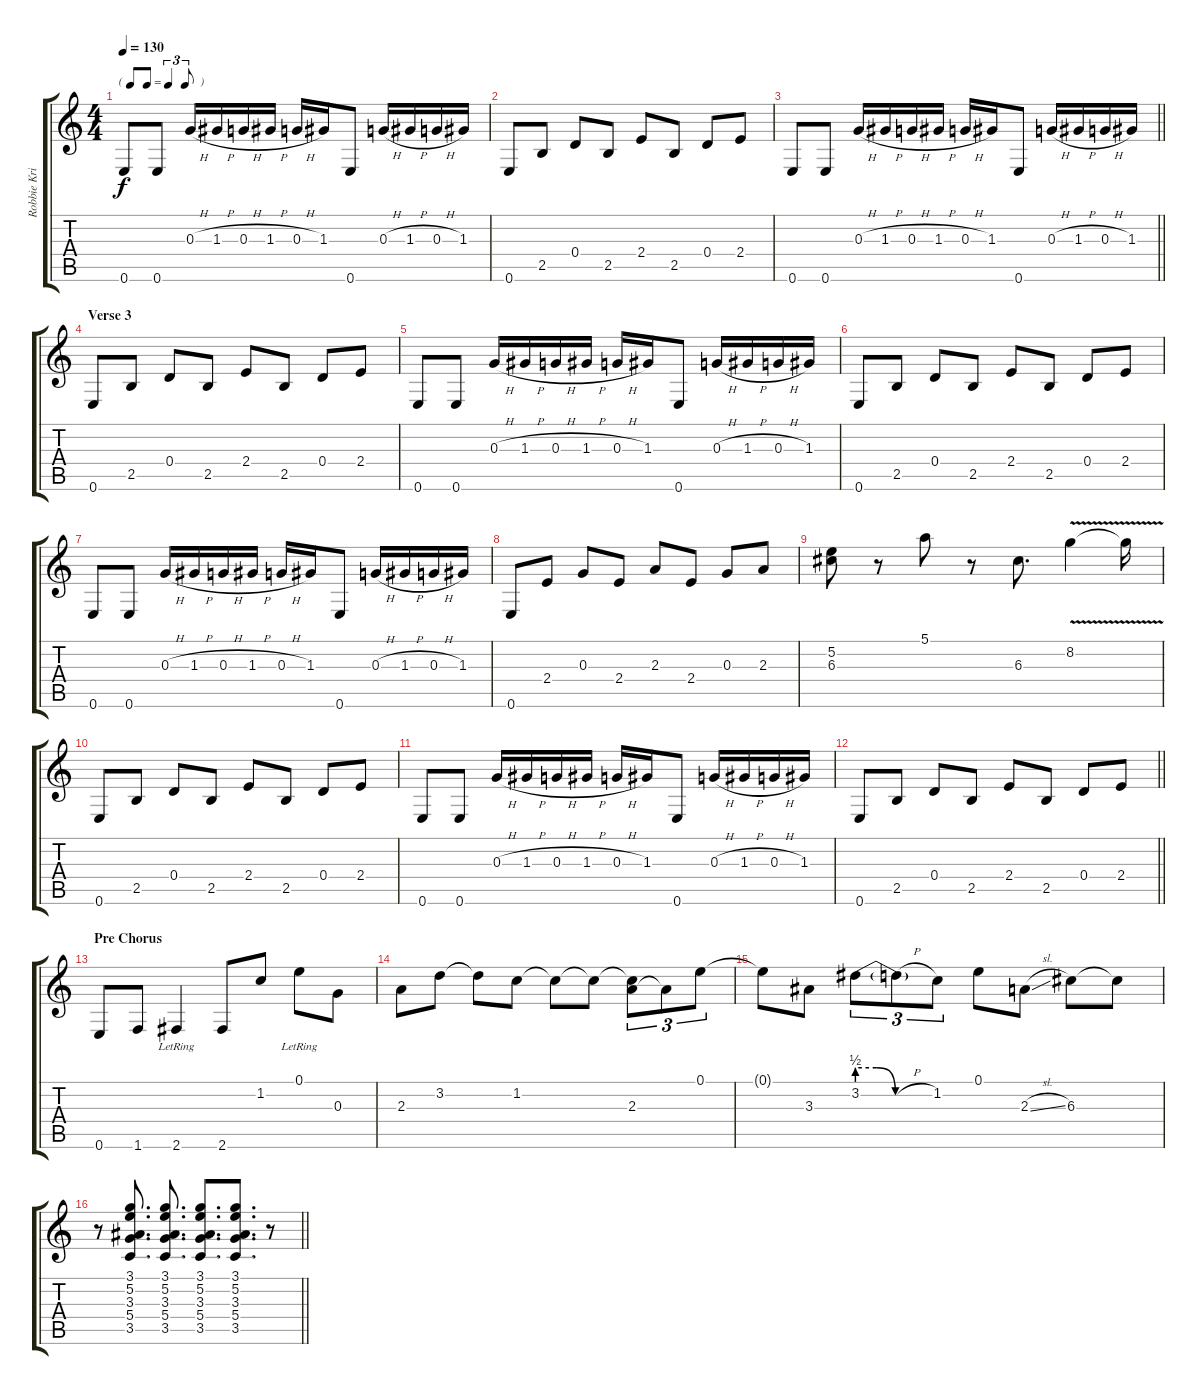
\track ("Robbie Krieger Distortion" "Robbie Kri") {instrument overdrivenguitar}
\staff {score tabs}
\tuning (E4 B3 G3 D3 A2 E2) {hide}
\ts (4 4)
\tf triplet8th
\tempo 130
\clef g2
\ks c
0.6.8{dy f} 0.6.8 0.3{h}.16 1.3{h}.16 0.3{h}.16 1.3{h}.16 0.3{h}.16 1.3.16 0.6.8 0.3{h}.16 1.3{h}.16 0.3{h}.16 1.3.16 |
0.6.8 2.5.8 0.4.8 2.5.8 2.4.8 2.5.8 0.4.8 2.4.8 |
\barLineRight lightlight
0.6.8 0.6.8 0.3{h}.16 1.3{h}.16 0.3{h}.16 1.3{h}.16 0.3{h}.16 1.3.16 0.6.8 0.3{h}.16 1.3{h}.16 0.3{h}.16 1.3.16 |
\section ("" "Verse 3")
0.6.8 2.5.8 0.4.8 2.5.8 2.4.8 2.5.8 0.4.8 2.4.8 |
0.6.8 0.6.8 0.3{h}.16 1.3{h}.16 0.3{h}.16 1.3{h}.16 0.3{h}.16 1.3.16 0.6.8 0.3{h}.16 1.3{h}.16 0.3{h}.16 1.3.16 |
0.6.8 2.5.8 0.4.8 2.5.8 2.4.8 2.5.8 0.4.8 2.4.8 |
0.6.8 0.6.8 0.3{h}.16 1.3{h}.16 0.3{h}.16 1.3{h}.16 0.3{h}.16 1.3.16 0.6.8 0.3{h}.16 1.3{h}.16 0.3{h}.16 1.3.16 |
0.6.8 2.4.8 0.3.8 2.4.8 2.3.8 2.4.8 0.3.8 2.3.8 |
(5.2 6.3).8 r.8 5.1.8 r.8 6.3.8{d} 8.2{v}.4 8.2{t}.16 |
0.6.8 2.5.8 0.4.8 2.5.8 2.4.8 2.5.8 0.4.8 2.4.8 |
0.6.8 0.6.8 0.3{h}.16 1.3{h}.16 0.3{h}.16 1.3{h}.16 0.3{h}.16 1.3.16 0.6.8 0.3{h}.16 1.3{h}.16 0.3{h}.16 1.3.16 |
\barLineRight lightlight
0.6.8 2.5.8 0.4.8 2.5.8 2.4.8 2.5.8 0.4.8 2.4.8 |
\section ("" "Pre Chorus")
0.6.8 1.6.8 2.6{lr}.4 2.6.8 1.2.8 0.1{lr}.8 0.3.8 |
2.3.8 3.2.8 3.2{t}.8 1.2.8 1.2{t}.8 1.2{t}.8 (1.2{t} 2.3).8{tu (3 2)} 2.3{t}.8{tu (3 2)} 0.1.8{tu (3 2)} |
0.1{t}.8 3.3.8 3.2{be (custom 0 2 15 2 30 0 60 0)}.8{tu (3 2)} 3.2{h t}.8{tu (3 2)} 1.2.8{tu (3 2)} 0.1.8 2.3{sl}.8 6.3.8 6.3{t}.8 |
\barLineRight lightlight
r.8 (3.1 5.2 3.3 5.4 3.5).8{d} (3.1 5.2 3.3 5.4 3.5).8{d} (3.1 5.2 3.3 5.4 3.5).8{d} (3.1 5.2 3.3 5.4 3.5).8{d} r.8
